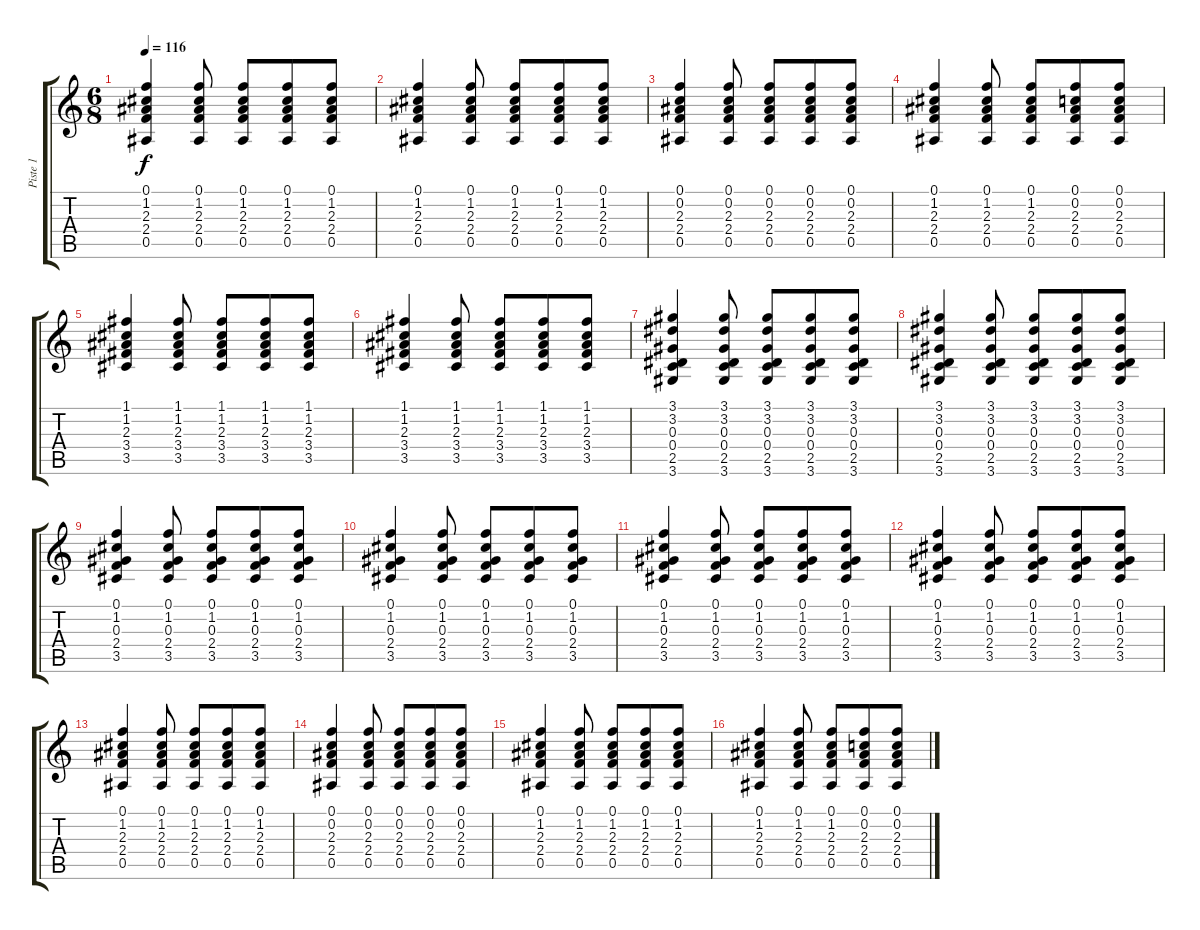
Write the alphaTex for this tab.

\track ("Piste 1" "Piste 1") {instrument acousticguitarsteel}
\staff {score tabs}
\tuning (F4 C4 Ab3 Eb3 Bb2 F2) {hide}
\ts (6 8)
\tempo 116
\clef g2
\ks c
(0.1 1.2 2.3 2.4 0.5).4{dy f} (0.1 1.2 2.3 2.4 0.5).8 (0.1 1.2 2.3 2.4 0.5).8 (0.1 1.2 2.3 2.4 0.5).8 (0.1 1.2 2.3 2.4 0.5).8 |
(0.1 1.2 2.3 2.4 0.5).4 (0.1 1.2 2.3 2.4 0.5).8 (0.1 1.2 2.3 2.4 0.5).8 (0.1 1.2 2.3 2.4 0.5).8 (0.1 1.2 2.3 2.4 0.5).8 |
(0.1 0.2 2.3 2.4 0.5).4 (0.1 0.2 2.3 2.4 0.5).8 (0.1 0.2 2.3 2.4 0.5).8 (0.1 0.2 2.3 2.4 0.5).8 (0.1 0.2 2.3 2.4 0.5).8 |
(0.1 1.2 2.3 2.4 0.5).4 (0.1 1.2 2.3 2.4 0.5).8 (0.1 1.2 2.3 2.4 0.5).8 (0.1 0.2 2.3 2.4 0.5).8 (0.1 0.2 2.3 2.4 0.5).8 |
(1.1 1.2 2.3 3.4 3.5).4 (1.1 1.2 2.3 3.4 3.5).8 (1.1 1.2 2.3 3.4 3.5).8 (1.1 1.2 2.3 3.4 3.5).8 (1.1 1.2 2.3 3.4 3.5).8 |
(1.1 1.2 2.3 3.4 3.5).4 (1.1 1.2 2.3 3.4 3.5).8 (1.1 1.2 2.3 3.4 3.5).8 (1.1 1.2 2.3 3.4 3.5).8 (1.1 1.2 2.3 3.4 3.5).8 |
(3.1 3.2 0.3 0.4 2.5 3.6).4 (3.1 3.2 0.3 0.4 2.5 3.6).8 (3.1 3.2 0.3 0.4 2.5 3.6).8 (3.1 3.2 0.3 0.4 2.5 3.6).8 (3.1 3.2 0.3 0.4 2.5 3.6).8 |
(3.1 3.2 0.3 0.4 2.5 3.6).4 (3.1 3.2 0.3 0.4 2.5 3.6).8 (3.1 3.2 0.3 0.4 2.5 3.6).8 (3.1 3.2 0.3 0.4 2.5 3.6).8 (3.1 3.2 0.3 0.4 2.5 3.6).8 |
(0.1 1.2 0.3 2.4 3.5).4 (0.1 1.2 0.3 2.4 3.5).8 (0.1 1.2 0.3 2.4 3.5).8 (0.1 1.2 0.3 2.4 3.5).8 (0.1 1.2 0.3 2.4 3.5).8 |
(0.1 1.2 0.3 2.4 3.5).4 (0.1 1.2 0.3 2.4 3.5).8 (0.1 1.2 0.3 2.4 3.5).8 (0.1 1.2 0.3 2.4 3.5).8 (0.1 1.2 0.3 2.4 3.5).8 |
(0.1 1.2 0.3 2.4 3.5).4 (0.1 1.2 0.3 2.4 3.5).8 (0.1 1.2 0.3 2.4 3.5).8 (0.1 1.2 0.3 2.4 3.5).8 (0.1 1.2 0.3 2.4 3.5).8 |
(0.1 1.2 0.3 2.4 3.5).4 (0.1 1.2 0.3 2.4 3.5).8 (0.1 1.2 0.3 2.4 3.5).8 (0.1 1.2 0.3 2.4 3.5).8 (0.1 1.2 0.3 2.4 3.5).8 |
(0.1 1.2 2.3 2.4 0.5).4 (0.1 1.2 2.3 2.4 0.5).8 (0.1 1.2 2.3 2.4 0.5).8 (0.1 1.2 2.3 2.4 0.5).8 (0.1 1.2 2.3 2.4 0.5).8 |
(0.1 0.2 2.3 2.4 0.5).4 (0.1 0.2 2.3 2.4 0.5).8 (0.1 0.2 2.3 2.4 0.5).8 (0.1 0.2 2.3 2.4 0.5).8 (0.1 0.2 2.3 2.4 0.5).8 |
(0.1 1.2 2.3 2.4 0.5).4 (0.1 1.2 2.3 2.4 0.5).8 (0.1 1.2 2.3 2.4 0.5).8 (0.1 1.2 2.3 2.4 0.5).8 (0.1 1.2 2.3 2.4 0.5).8 |
(0.1 1.2 2.3 2.4 0.5).4 (0.1 1.2 2.3 2.4 0.5).8 (0.1 1.2 2.3 2.4 0.5).8 (0.1 0.2 2.3 2.4 0.5).8 (0.1 0.2 2.3 2.4 0.5).8
